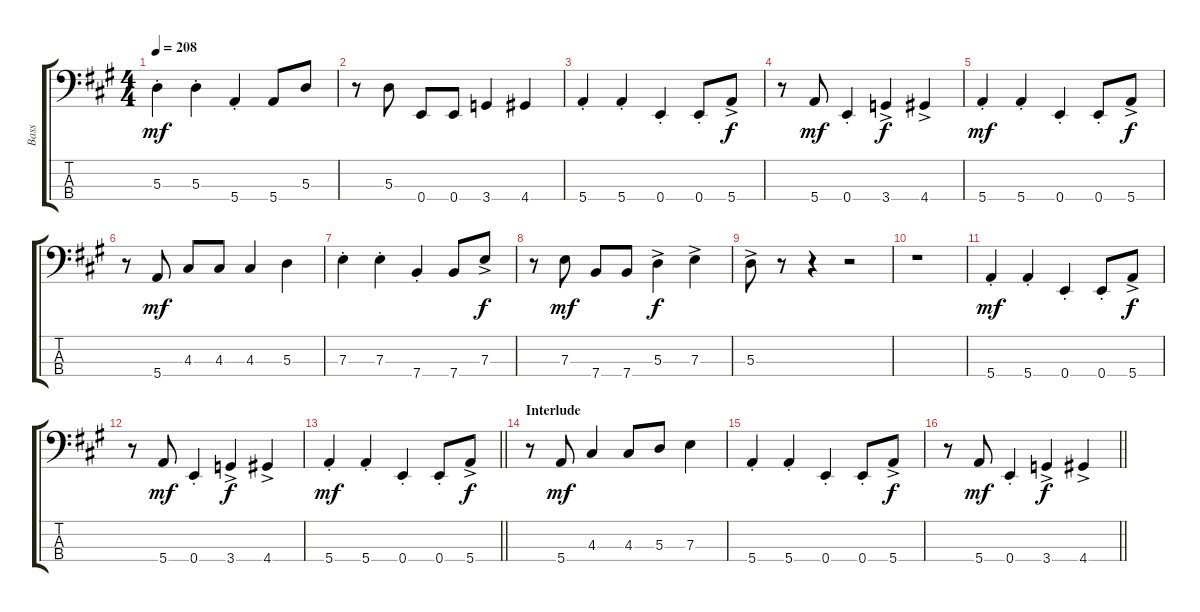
\track ("Bass" "Bass") {instrument electricbasspick}
\staff {score tabs}
\tuning (G2 D2 A1 E1) {hide}
\ts (4 4)
\tempo 208
\clef f4
\ks a
5.3{st}.4{dy mf} 5.3{st}.4 5.4{st}.4 5.4.8 5.3.8 |
r.8 5.3.8 0.4.8 0.4.8 3.4.4 4.4.4 |
5.4{st}.4 5.4{st}.4 0.4{st}.4 0.4{st}.8 5.4{ac}.8{dy f} |
r.8 5.4.8{dy mf} 0.4{st}.4 3.4{ac}.4{dy f} 4.4{ac}.4 |
5.4{st}.4{dy mf} 5.4{st}.4 0.4{st}.4 0.4{st}.8 5.4{ac}.8{dy f} |
r.8 5.4.8{dy mf} 4.3.8 4.3.8 4.3.4 5.3.4 |
7.3{st}.4 7.3{st}.4 7.4{st}.4 7.4.8 7.3{ac}.8{dy f} |
r.8 7.3.8{dy mf} 7.4.8 7.4.8 5.3{ac}.4{dy f} 7.3{ac}.4 |
5.3{ac}.8 r.8 r.4 r.2 |
r.1 |
5.4{st}.4{dy mf} 5.4{st}.4 0.4{st}.4 0.4{st}.8 5.4{ac}.8{dy f} |
r.8 5.4.8{dy mf} 0.4{st}.4 3.4{ac}.4{dy f} 4.4{ac}.4 |
\barLineRight lightlight
5.4{st}.4{dy mf} 5.4{st}.4 0.4{st}.4 0.4{st}.8 5.4{ac}.8{dy f} |
\section ("" "Interlude")
r.8 5.4.8{dy mf} 4.3.4 4.3.8 5.3.8 7.3.4 |
5.4{st}.4 5.4{st}.4 0.4{st}.4 0.4{st}.8 5.4{ac}.8{dy f} |
\barLineRight lightlight
r.8 5.4.8{dy mf} 0.4{st}.4 3.4{ac}.4{dy f} 4.4{ac}.4
